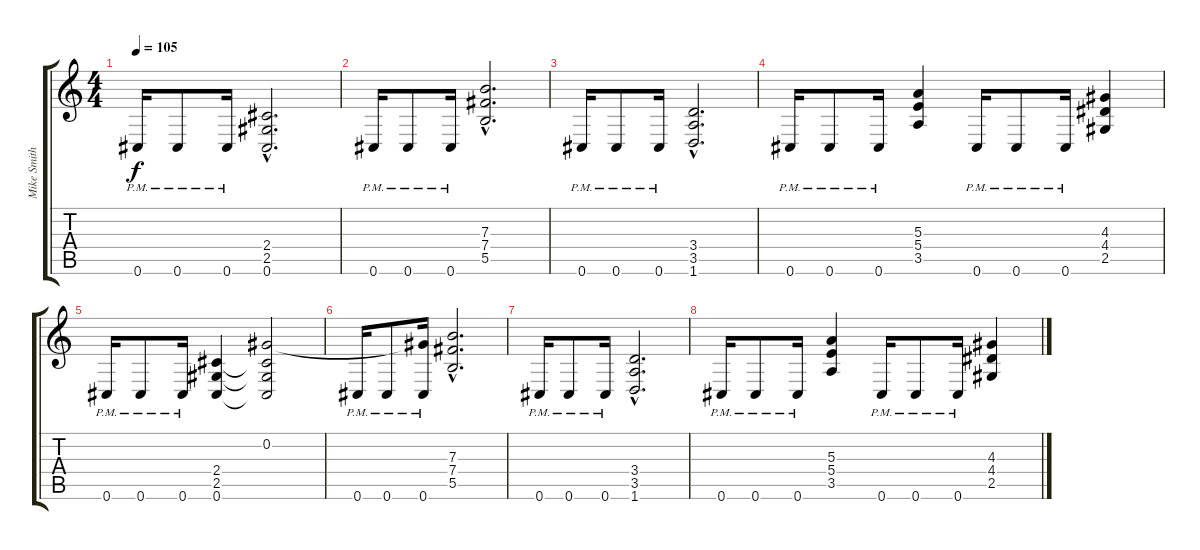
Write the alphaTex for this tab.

\track ("Mike Smith - Guitar" "Mike Smith") {instrument electricguitarclean}
\staff {score tabs}
\tuning (Db4 Ab3 E3 B2 Gb2 Db2) {hide}
\ts (4 4)
\tempo 105
\clef g2
\ks c
0.6{pm}.16{dy f} 0.6{pm}.8 0.6{pm}.16 (2.4{hac} 2.5{hac} 0.6{hac}).2{d} |
0.6{pm}.16 0.6{pm}.8 0.6{pm}.16 (7.3{hac} 7.4{hac} 5.5{hac}).2{d} |
0.6{pm}.16 0.6{pm}.8 0.6{pm}.16 (3.4{hac} 3.5{hac} 1.6{hac}).2{d} |
0.6{pm}.16 0.6{pm}.8 0.6{pm}.16 (5.3 5.4 3.5).4 0.6{pm}.16 0.6{pm}.8 0.6{pm}.16 (4.3 4.4 2.5).4 |
0.6{pm}.16 0.6{pm}.8 0.6{pm}.16 (2.4 2.5 0.6).4 (0.2 2.4{t} 2.5{t} 0.6{t}).2 |
0.6{pm}.16 0.6{pm}.8 (0.2{t} 0.6{pm}).16 (7.3{hac} 7.4{hac} 5.5{hac}).2{d} |
0.6{pm}.16 0.6{pm}.8 0.6{pm}.16 (3.4{hac} 3.5{hac} 1.6{hac}).2{d} |
0.6{pm}.16 0.6{pm}.8 0.6{pm}.16 (5.3 5.4 3.5).4 0.6{pm}.16 0.6{pm}.8 0.6{pm}.16 (4.3 4.4 2.5).4
